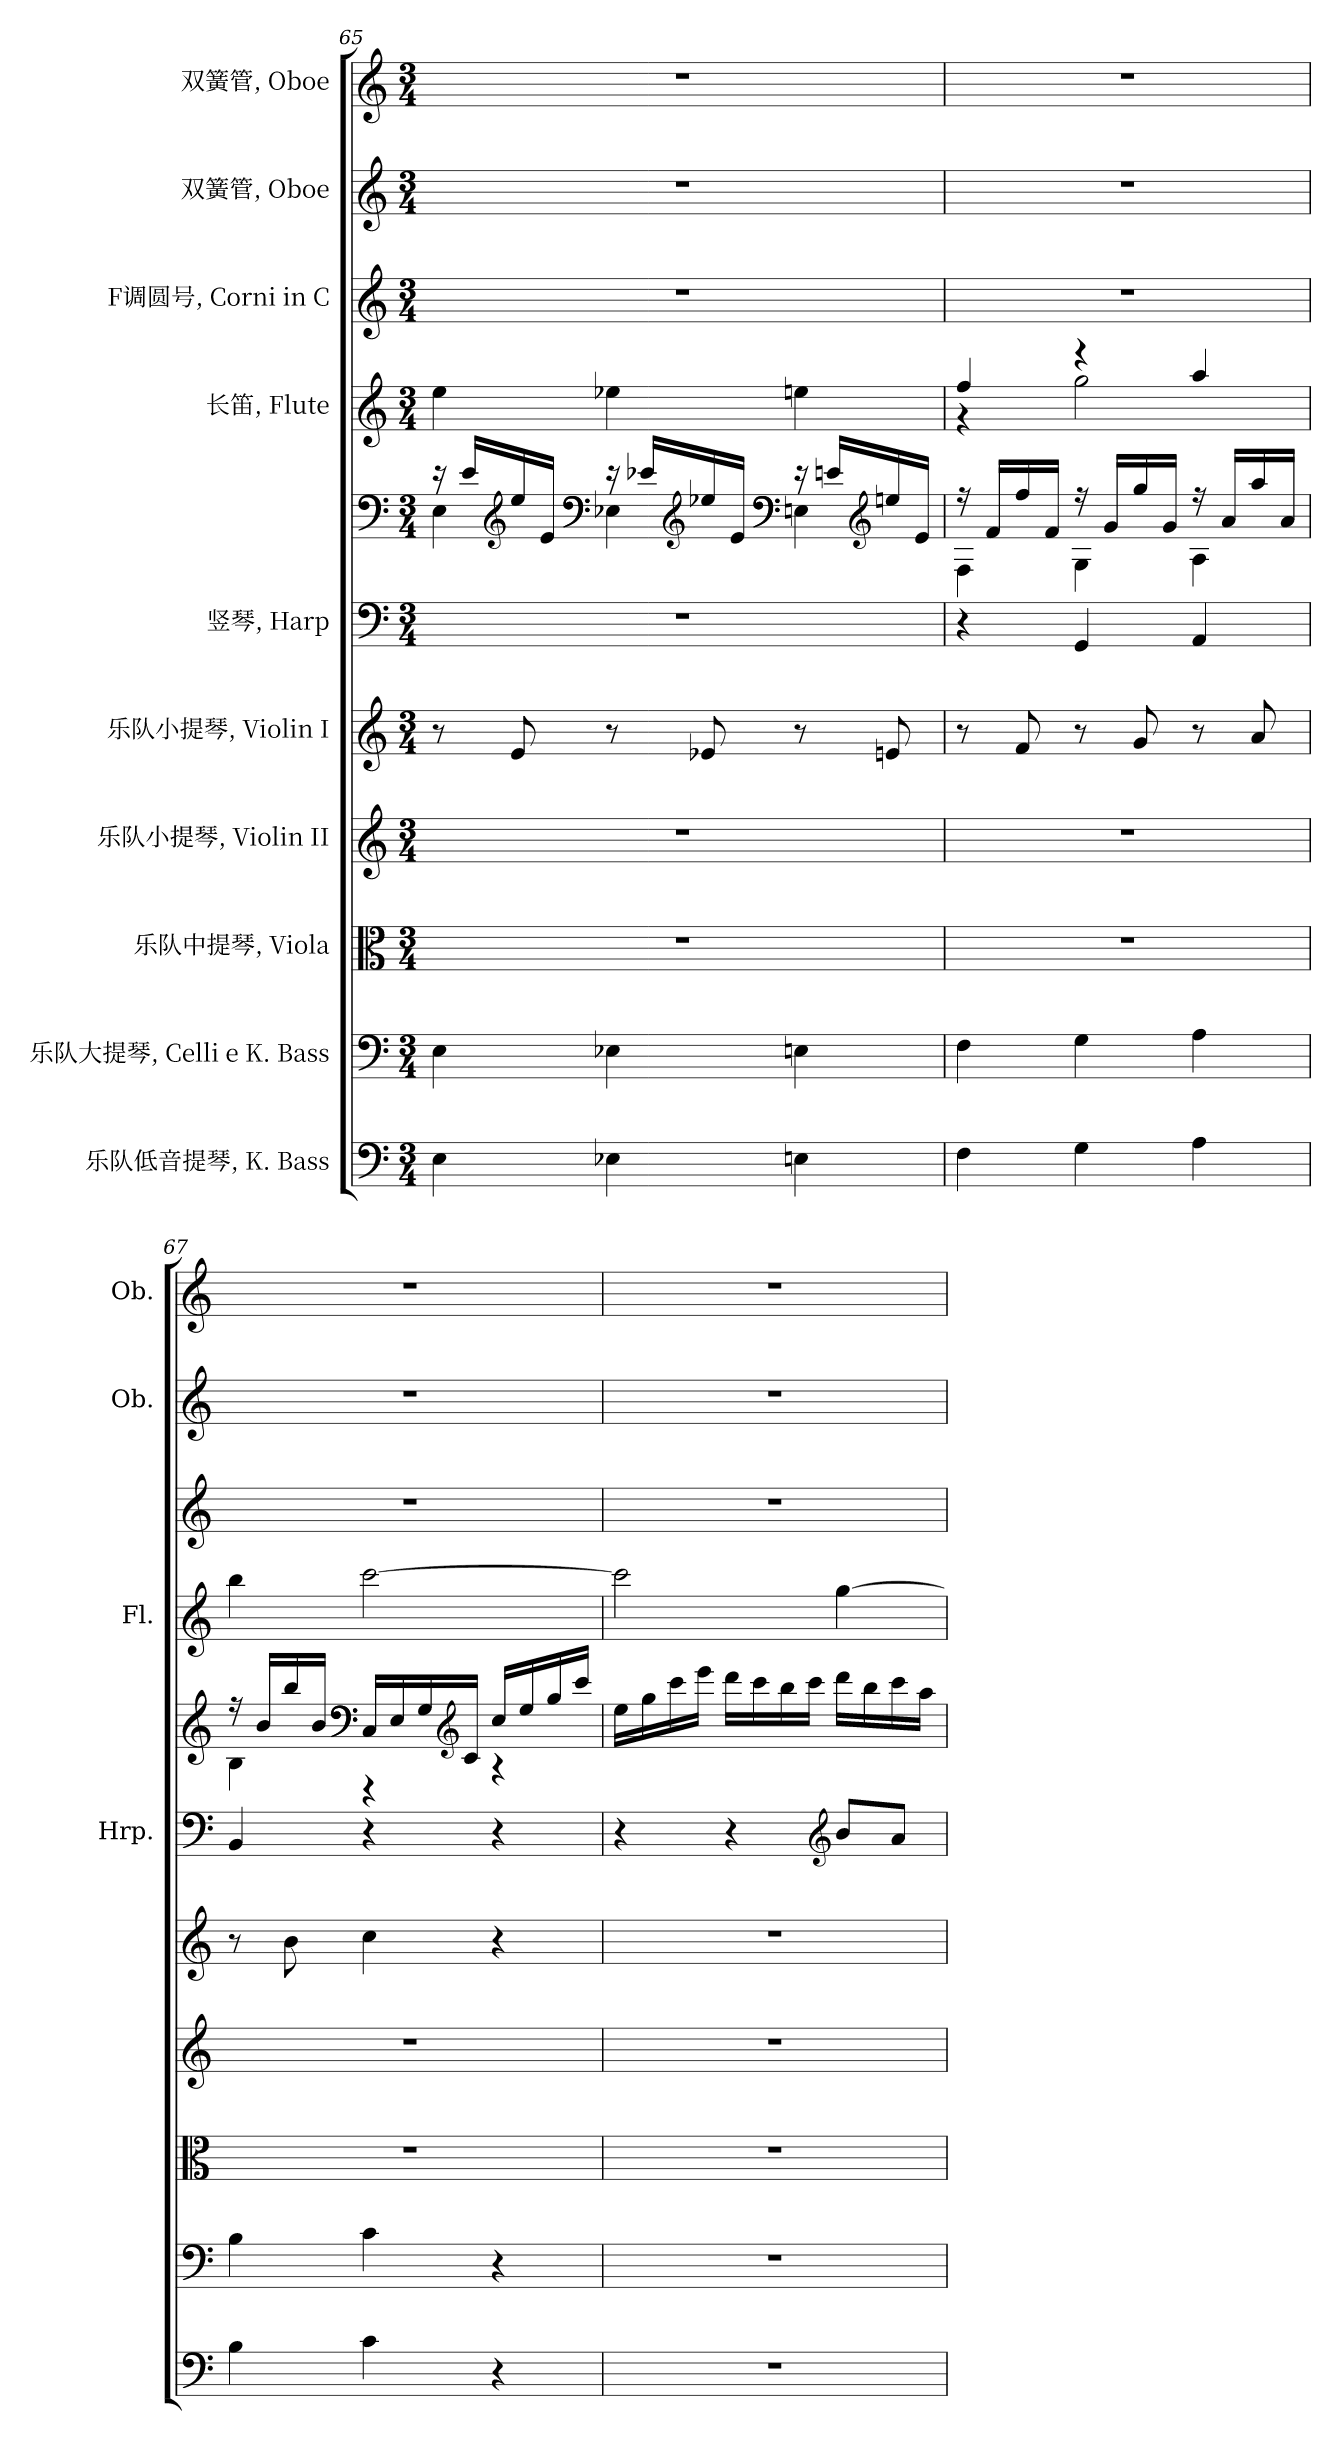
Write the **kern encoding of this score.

**kern	**kern	**kern	**kern	**kern	**kern	**kern	**kern	**kern	**kern	**kern
*part10	*part9	*part8	*part7	*part6	*part5	*part5	*part4	*part3	*part2	*part1
*staff11	*staff10	*staff9	*staff8	*staff7	*staff6	*staff5	*staff4	*staff3	*staff2	*staff1
*I"乐队低音提琴, K. Bass	*I"乐队大提琴, Celli e K. Bass	*I"乐队中提琴, Viola	*I"乐队小提琴, Violin II	*I"乐队小提琴, Violin I	*I"竖琴, Harp	*	*I"长笛, Flute	*I"F调圆号, Corni in C	*I"双簧管, Oboe	*I"双簧管, Oboe
*	*	*	*	*	*I'Hrp.	*	*I'Fl.	*	*I'Ob.	*I'Ob.
!!LO:PB:g=z
*clefF4	*clefF4	*clefC3	*clefG2	*clefG2	*clefF4	*clefF4	*clefG2	*clefG2	*clefG2	*clefG2
*ITrd7c12	*	*	*	*	*	*	*	*ITrd4c7	*	*
*k[]	*k[]	*k[]	*k[]	*k[]	*k[]	*k[]	*k[]	*k[b-]	*k[]	*k[]
*M3/4	*M3/4	*M3/4	*M3/4	*M3/4	*M3/4	*M3/4	*M3/4	*M3/4	*M3/4	*M3/4
=65	=65	=65	=65	=65	=65	=65	=65	=65	=65	=65
*	*	*	*	*	*	*^	*	*	*	*
4EE\	4E\	2.r	2.r	8r	2.r	16r	4E\	4ee\	2.r	2.r	2.r
.	.	.	.	.	.	16e/LL	.	.	.	.	.
*	*	*	*	*	*	*clefG2	*	*	*	*	*
.	.	.	.	8e/	.	16ee/	.	.	.	.	.
.	.	.	.	.	.	16e/JJ	.	.	.	.	.
*	*	*	*	*	*	*clefF4	*	*	*	*	*
4EE-X\	4E-X\	.	.	8r	.	16r	4E-X\	4ee-X\	.	.	.
.	.	.	.	.	.	16e-X/LL	.	.	.	.	.
*	*	*	*	*	*	*clefG2	*	*	*	*	*
.	.	.	.	8e-X/	.	16ee-X/	.	.	.	.	.
.	.	.	.	.	.	16e-/JJ	.	.	.	.	.
*	*	*	*	*	*	*clefF4	*	*	*	*	*
4EEn\	4En\	.	.	8r	.	16r	4En\	4een\	.	.	.
.	.	.	.	.	.	16en/LL	.	.	.	.	.
*	*	*	*	*	*	*clefG2	*	*	*	*	*
.	.	.	.	8en/	.	16een/	.	.	.	.	.
.	.	.	.	.	.	16e/JJ	.	.	.	.	.
=66	=66	=66	=66	=66	=66	=66	=66	=66	=66	=66	=66
*	*	*	*	*	*	*	*	*^	*	*	*
4FF\	4F\	2.r	2.r	8r	4r	16r	4F\	4ff/	4r	2.r	2.r	2.r
.	.	.	.	.	.	16f/LL	.	.	.	.	.	.
.	.	.	.	8f/	.	16ff/	.	.	.	.	.	.
.	.	.	.	.	.	16f/JJ	.	.	.	.	.	.
4GG\	4G\	.	.	8r	4GG/	16r	4G\	4r	2gg\	.	.	.
.	.	.	.	.	.	16g/LL	.	.	.	.	.	.
.	.	.	.	8g/	.	16gg/	.	.	.	.	.	.
.	.	.	.	.	.	16g/JJ	.	.	.	.	.	.
4AA\	4A\	.	.	8r	4AA/	16r	4A\	4aa/	.	.	.	.
.	.	.	.	.	.	16a/LL	.	.	.	.	.	.
.	.	.	.	8a/	.	16aa/	.	.	.	.	.	.
.	.	.	.	.	.	16a/JJ	.	.	.	.	.	.
*	*	*	*	*	*	*	*	*v	*v	*	*	*
!!LO:PB:g=z
=67	=67	=67	=67	=67	=67	=67	=67	=67	=67	=67	=67
4BB\	4B\	2.r	2.r	8r	4BB/	16r	4B\	4bb\	2.r	2.r	2.r
.	.	.	.	.	.	16b/LL	.	.	.	.	.
.	.	.	.	8b\	.	16bb/	.	.	.	.	.
.	.	.	.	.	.	16b/JJ	.	.	.	.	.
*	*	*	*	*	*	*clefF4	*	*	*	*	*
4C\	4c\	.	.	4cc\	4r	16C/LL	4r	[2ccc\	.	.	.
.	.	.	.	.	.	16E/	.	.	.	.	.
.	.	.	.	.	.	16G/	.	.	.	.	.
*	*	*	*	*	*	*clefG2	*	*	*	*	*
.	.	.	.	.	.	16c/JJ	.	.	.	.	.
4r	4r	.	.	4r	4r	16cc/LL	4r	.	.	.	.
.	.	.	.	.	.	16ee/	.	.	.	.	.
.	.	.	.	.	.	16gg/	.	.	.	.	.
.	.	.	.	.	.	16ccc/JJ	.	.	.	.	.
*	*	*	*	*	*	*v	*v	*	*	*	*
=68	=68	=68	=68	=68	=68	=68	=68	=68	=68	=68
2.r	2.r	2.r	2.r	2.r	4r	16ee\LL	2ccc\]	2.r	2.r	2.r
.	.	.	.	.	.	16gg\	.	.	.	.
.	.	.	.	.	.	16ccc\	.	.	.	.
.	.	.	.	.	.	16eee\JJ	.	.	.	.
.	.	.	.	.	4r	16ddd\LL	.	.	.	.
.	.	.	.	.	.	16ccc\	.	.	.	.
.	.	.	.	.	.	16bb\	.	.	.	.
.	.	.	.	.	.	16ccc\JJ	.	.	.	.
*	*	*	*	*	*clefG2	*	*	*	*	*
.	.	.	.	.	8b/L	16ddd\LL	[4gg\	.	.	.
.	.	.	.	.	.	16bb\	.	.	.	.
.	.	.	.	.	8a/J	16ccc\	.	.	.	.
.	.	.	.	.	.	16aa\JJ	.	.	.	.
=	=	=	=	=	=	=	=	=	=	=
*-	*-	*-	*-	*-	*-	*-	*-	*-	*-	*-
